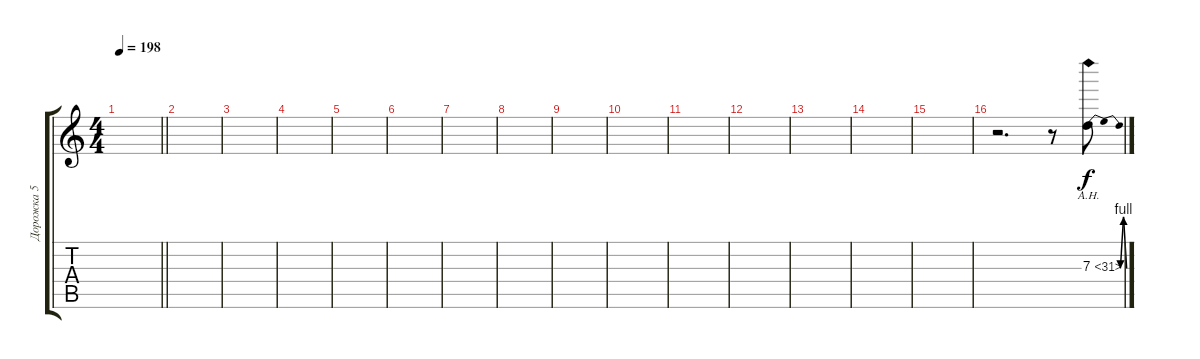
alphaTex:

\track ("Дорожка 5" "Дорожка 5") {instrument distortionguitar}
\staff {score tabs}
\tuning (E4 B3 G3 D3 A2 E2) {hide}
\ts (4 4)
\tempo 198
\clef g2
\barLineRight lightlight
\ks c
|
|
|
|
|
|
|
|
|
|
|
|
|
|
|
r.2{d} r.8 7.3{be (bendrelease 0 0 10 4 30 4 60 0) ah 24}.8
